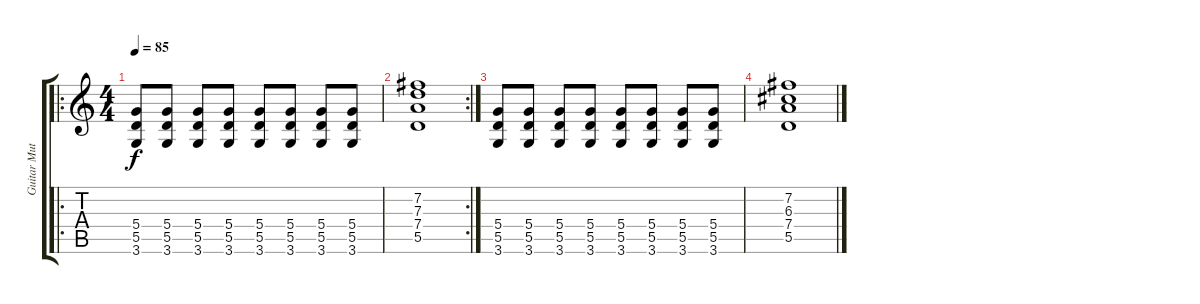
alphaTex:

\track ("Guitar Mute" "Guitar Mut") {instrument electricguitarmuted}
\staff {score tabs}
\tuning (E4 B3 G3 D3 A2 E2) {hide}
\ro
\ts (4 4)
\tempo 85
\clef g2
\ks c
(5.4 5.5 3.6).8{dy f} (5.4 5.5 3.6).8 (5.4 5.5 3.6).8 (5.4 5.5 3.6).8 (5.4 5.5 3.6).8 (5.4 5.5 3.6).8 (5.4 5.5 3.6).8 (5.4 5.5 3.6).8 |
\rc 2
(7.2 7.3 7.4 5.5).1 |
(5.4 5.5 3.6).8 (5.4 5.5 3.6).8 (5.4 5.5 3.6).8 (5.4 5.5 3.6).8 (5.4 5.5 3.6).8 (5.4 5.5 3.6).8 (5.4 5.5 3.6).8 (5.4 5.5 3.6).8 |
(7.2 6.3 7.4 5.5).1
